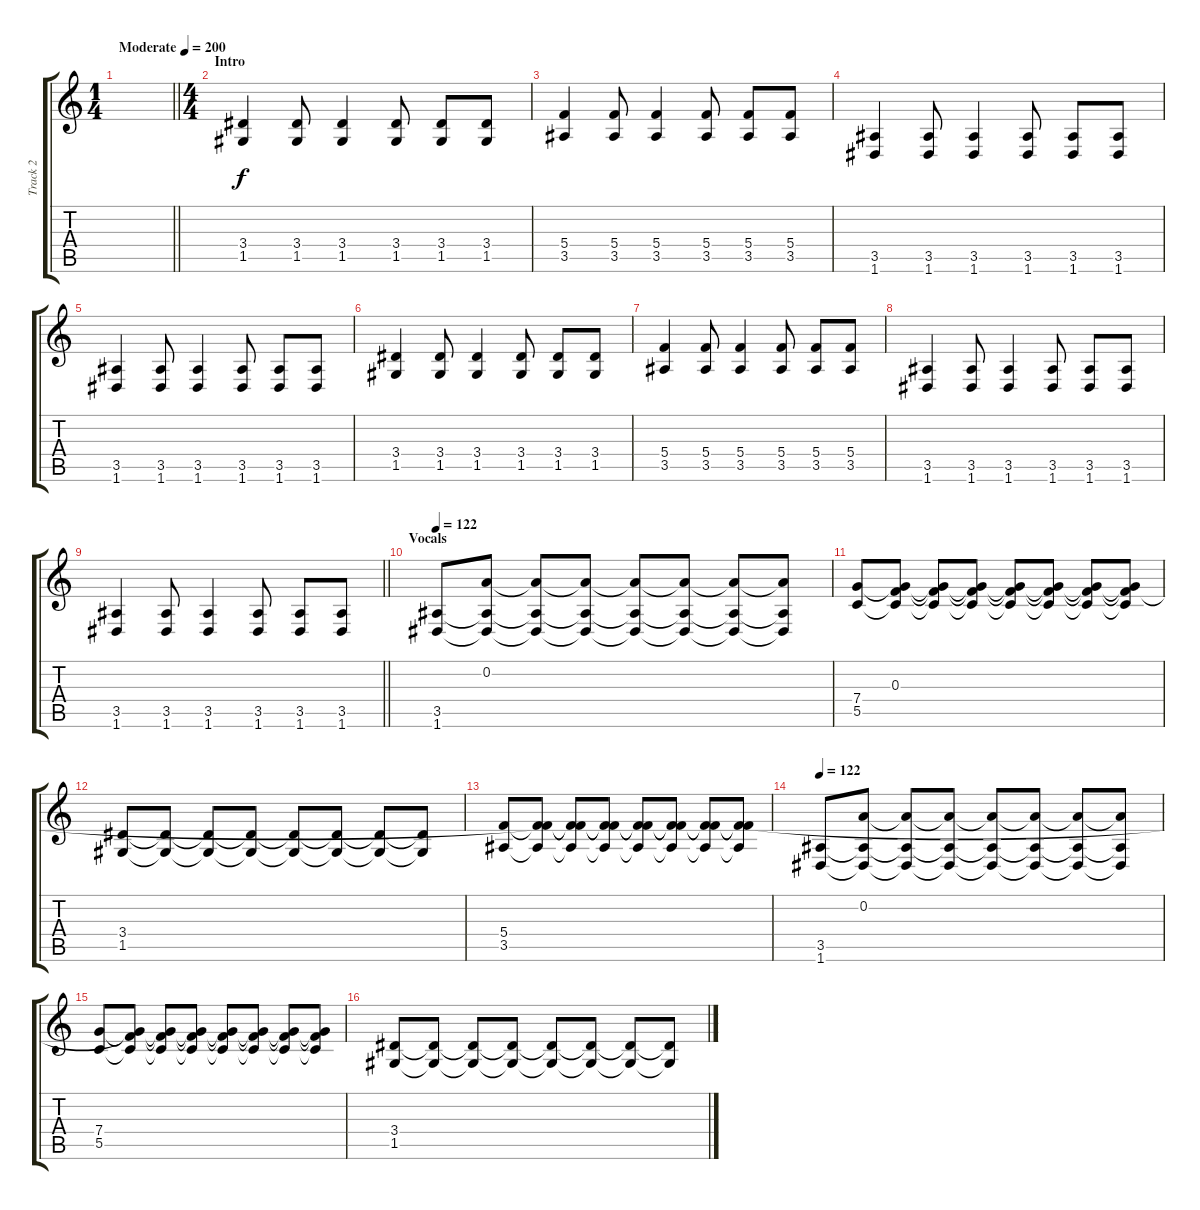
\track ("Track 2" "Track 2") {instrument distortionguitar}
\staff {score tabs}
\tuning (D4 A3 F3 C3 G2 D2) {hide}
\ts (1 4)
\tempo (200 "Moderate")
\clef g2
\barLineRight lightlight
\ks c
|
\ts (4 4)
\section ("" "Intro")
(3.4 1.5).4 (3.4 1.5).8 (3.4 1.5).4 (3.4 1.5).8 (3.4 1.5).8 (3.4 1.5).8 |
(5.4 3.5).4 (5.4 3.5).8 (5.4 3.5).4 (5.4 3.5).8 (5.4 3.5).8 (5.4 3.5).8 |
(3.5 1.6).4 (3.5 1.6).8 (3.5 1.6).4 (3.5 1.6).8 (3.5 1.6).8 (3.5 1.6).8 |
(3.5 1.6).4 (3.5 1.6).8 (3.5 1.6).4 (3.5 1.6).8 (3.5 1.6).8 (3.5 1.6).8 |
(3.4 1.5).4 (3.4 1.5).8 (3.4 1.5).4 (3.4 1.5).8 (3.4 1.5).8 (3.4 1.5).8 |
(5.4 3.5).4 (5.4 3.5).8 (5.4 3.5).4 (5.4 3.5).8 (5.4 3.5).8 (5.4 3.5).8 |
(3.5 1.6).4 (3.5 1.6).8 (3.5 1.6).4 (3.5 1.6).8 (3.5 1.6).8 (3.5 1.6).8 |
\barLineRight lightlight
(3.5 1.6).4 (3.5 1.6).8 (3.5 1.6).4 (3.5 1.6).8 (3.5 1.6).8 (3.5 1.6).8 |
\section ("" "Vocals")
\tempo 122
(3.5 1.6).8 (0.2 3.5{t} 1.6{t}).8 (0.2{t} 3.5{t} 1.6{t}).8 (0.2{t} 3.5{t} 1.6{t}).8 (0.2{t} 3.5{t} 1.6{t}).8 (0.2{t} 3.5{t} 1.6{t}).8 (0.2{t} 3.5{t} 1.6{t}).8 (0.2{t} 3.5{t} 1.6{t}).8 |
(7.4 5.5).8 (0.3 7.4{t} 5.5{t}).8 (0.3{t} 7.4{t} 5.5{t}).8 (0.3{t} 7.4{t} 5.5{t}).8 (0.3{t} 7.4{t} 5.5{t}).8 (0.3{t} 7.4{t} 5.5{t}).8 (0.3{t} 7.4{t} 5.5{t}).8 (0.3{t} 7.4{t} 5.5{t}).8 |
(3.4 1.5).8 (3.4{t} 1.5{t}).8 (3.4{t} 1.5{t}).8 (3.4{t} 1.5{t}).8 (3.4{t} 1.5{t}).8 (3.4{t} 1.5{t}).8 (3.4{t} 1.5{t}).8 (3.4{t} 1.5{t}).8 |
(5.4 3.5).8 (0.3{t} 5.4{t} 3.5{t}).8 (0.3{t} 5.4{t} 3.5{t}).8 (0.3{t} 5.4{t} 3.5{t}).8 (0.3{t} 5.4{t} 3.5{t}).8 (0.3{t} 5.4{t} 3.5{t}).8 (0.3{t} 5.4{t} 3.5{t}).8 (0.3{t} 5.4{t} 3.5{t}).8 |
\tempo 122
(3.5 1.6).8 (0.2 3.5{t} 1.6{t}).8 (0.2{t} 3.5{t} 1.6{t}).8 (0.2{t} 3.5{t} 1.6{t}).8 (0.2{t} 3.5{t} 1.6{t}).8 (0.2{t} 3.5{t} 1.6{t}).8 (0.2{t} 3.5{t} 1.6{t}).8 (0.2{t} 3.5{t} 1.6{t}).8 |
(7.4 5.5).8 (0.3{t} 7.4{t} 5.5{t}).8 (0.3{t} 7.4{t} 5.5{t}).8 (0.3{t} 7.4{t} 5.5{t}).8 (0.3{t} 7.4{t} 5.5{t}).8 (0.3{t} 7.4{t} 5.5{t}).8 (0.3{t} 7.4{t} 5.5{t}).8 (0.3{t} 7.4{t} 5.5{t}).8 |
(3.4 1.5).8 (3.4{t} 1.5{t}).8 (3.4{t} 1.5{t}).8 (3.4{t} 1.5{t}).8 (3.4{t} 1.5{t}).8 (3.4{t} 1.5{t}).8 (3.4{t} 1.5{t}).8 (3.4{t} 1.5{t}).8
